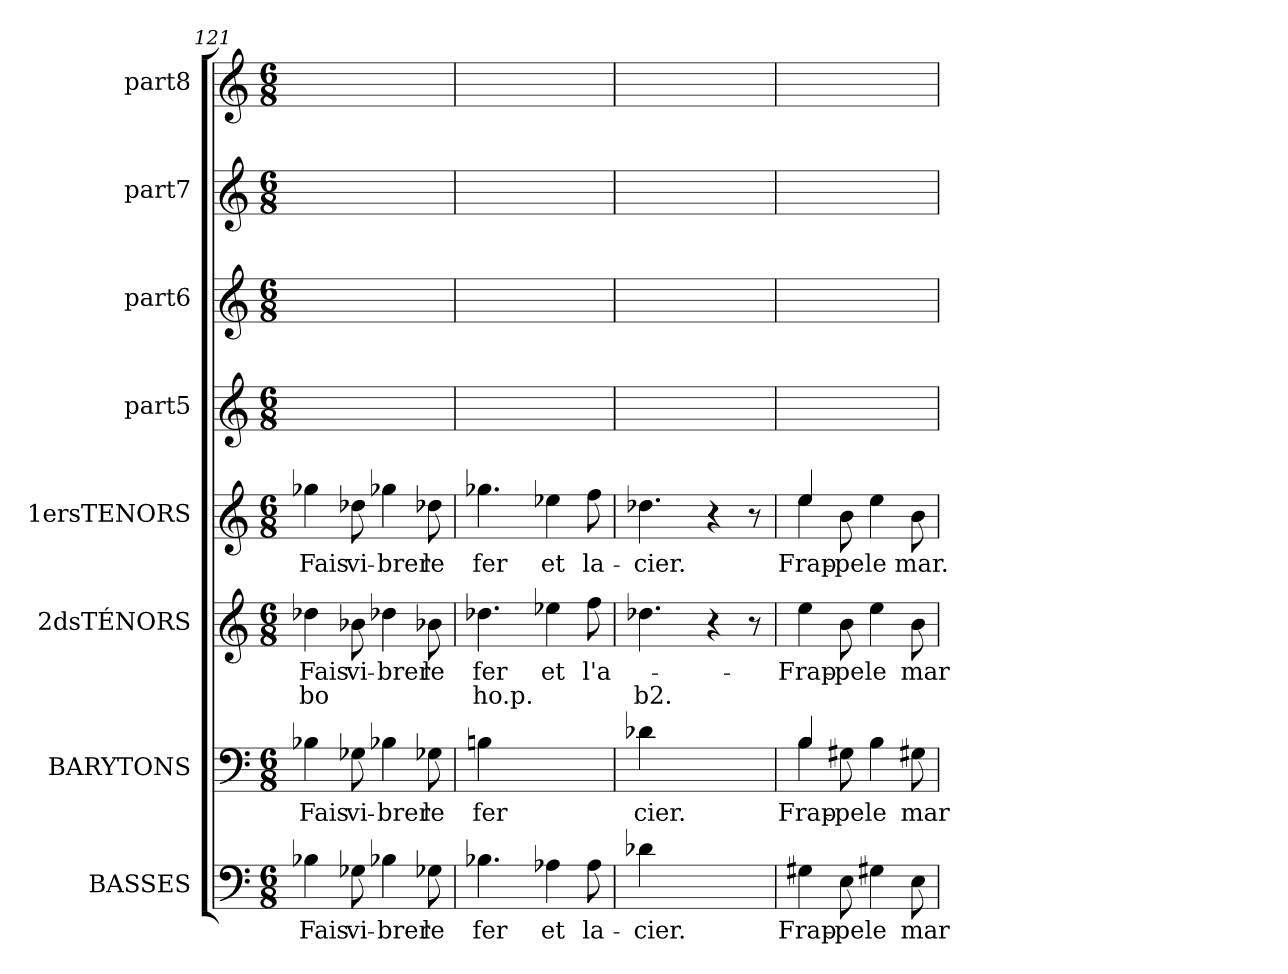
**kern	**text	**kern	**text	**kern	**text	**text	**kern	**text	**kern	**kern	**kern	**kern
*part8	*part8	*part7	*part7	*part6	*part6	*part6	*part5	*part5	*part4	*part3	*part2	*part1
*staff8	*staff8	*staff7	*staff7	*staff6	*staff6	*staff6	*staff5	*staff5	*staff4	*staff3	*staff2	*staff1
*I"BASSES	*	*I"BARYTONS	*	*I"2dsTÉNORS	*	*	*I"1ersTENORS	*	*I"part5	*I"part6	*I"part7	*I"part8
*	*	*	*	*	*	*	*	*	*I'part5	*I'part6	*I'part7	*I'part8
*clefF4	*	*clefF4	*	*clefG2	*	*	*clefG2	*	*clefG2	*clefG2	*clefG2	*clefG2
*k[]	*	*k[]	*	*k[]	*	*	*k[]	*	*k[]	*k[]	*k[]	*k[]
*M6/8	*	*M6/8	*	*M6/8	*	*	*M6/8	*	*M6/8	*M6/8	*M6/8	*M6/8
=121	=121	=121	=121	=121	=121	=121	=121	=121	=121	=121	=121	=121
4B-Xi\	Fais	4B-Xi\	Fais	4dd-Xi\	Fais	bo	4gg-Xi\	Fais	2.ryy	2.ryy	2.ryy	2.ryy
8G-Xi\	vi-	8G-Xi\	vi-	8b-Xi\	vi-	.	8dd-Xi\	vi-	.	.	.	.
4B-Xi\	brer	4B-Xi\	brer	4dd-Xi\	brer	.	4gg-Xi\	brer	.	.	.	.
8G-Xi\	le	8G-Xi\	le	8b-Xi\	le	.	8dd-Xi\	le	.	.	.	.
=122	=122	=122	=122	=122	=122	=122	=122	=122	=122	=122	=122	=122
4.B-Xi\	fer	4Bni\	fer	4.dd-Xi\	fer	ho.p.	4.gg-Xi\	fer	2.ryy	2.ryy	2.ryy	2.ryy
.	.	2ryy	.	.	.	.	.	.	.	.	.	.
4A-Xi\	et	.	.	4ee-Xi\	et	.	4ee-Xi\	et	.	.	.	.
8A-i\	la-	.	.	8ffi\	l'a-	--	8ffi\	la-	.	.	.	.
=123	=123	=123	=123	=123	=123	=123	=123	=123	=123	=123	=123	=123
4d-Xi\	cier.	4d-Xi\	cier.	4.dd-Xi\	.	b2.	4.dd-Xi\	cier.	2.ryy	2.ryy	2.ryy	2.ryy
2ryy	.	2ryy	.	.	.	.	.	.	.	.	.	.
.	.	.	.	4r	.	.	4r	.	.	.	.	.
.	.	.	.	8r	.	.	8r	.	.	.	.	.
=124	=124	=124	=124	=124	=124	=124	=124	=124	=124	=124	=124	=124
*	*	*^	*	*	*	*	*^	*	*	*	*	*
4G#Xi\	Frap-	4Bi/	4Bj\	Frap-	4eei\	Frap-	.	4eei/	4eej\	Frap-	2.ryy	2.ryy	2.ryy	2.ryy
8Ei\	pe	8G#Xi\	2ryy	pe	8bi\	pe	.	8bi\	2ryy	pe	.	.	.	.
4G#Xi\	le	4Bi\	.	le	4eei\	le	.	4eei\	.	le	.	.	.	.
8Ei\	mar-	8G#Xi\	.	mar-	8bi\	mar-	.	8bi\	.	mar.	.	.	.	.
*	*	*v	*v	*	*	*	*	*v	*v	*	*	*	*	*
=	=	=	=	=	=	=	=	=	=	=	=	=
*-	*-	*-	*-	*-	*-	*-	*-	*-	*-	*-	*-	*-
